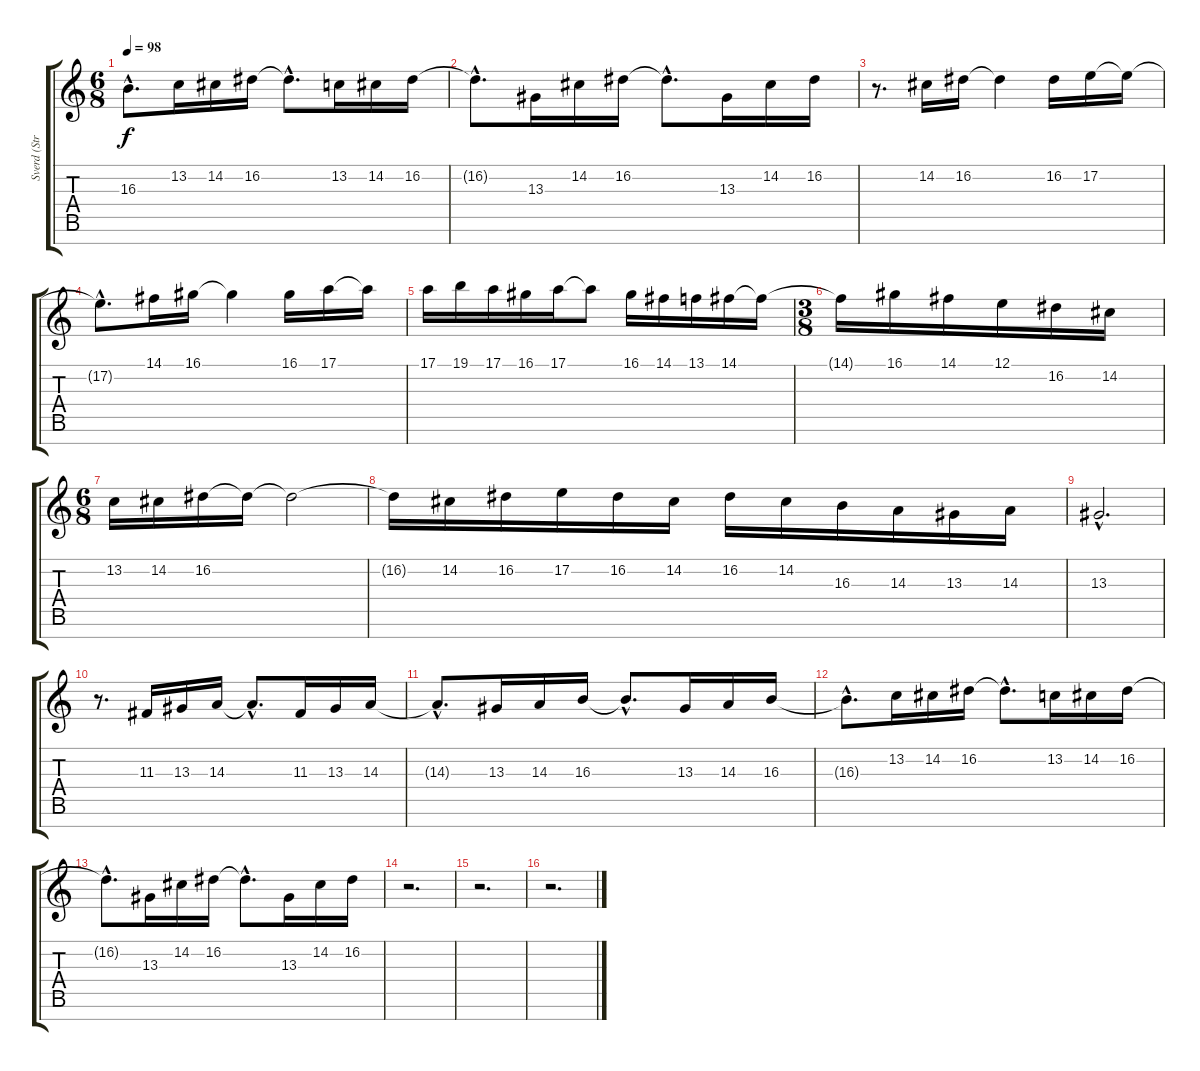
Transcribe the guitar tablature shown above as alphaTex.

\track ("Sverd (Strings)" "Sverd (Str") {instrument synthstrings1}
\staff {score tabs}
\tuning (E4 B3 G3 D3 A2 E2 B1) {hide}
\ts (6 8)
\tempo 98
\clef g2
\ks c
16.3{hac t}.8{d dy f volume 14 instrument harpsichord} 13.2.16 14.2.16 16.2.16 16.2{hac t}.8{d} 13.2.16 14.2.16 16.2.16 |
16.2{hac t}.8{d} 13.3.16 14.2.16 16.2.16 16.2{hac t}.8{d} 13.3.16 14.2.16 16.2.16 |
r.8{d volume 14 instrument harpsichord} 14.2.16 16.2.16 16.2{t}.4 16.2.16 17.2.16 17.2{t}.16 |
17.2{hac t}.8{d} 14.1.16 16.1.16 16.1{t}.4 16.1.16 17.1.16 17.1{t}.16 |
17.1.16{volume 14 instrument harpsichord} 19.1.16 17.1.16 16.1.16 17.1.16 17.1{t}.8 16.1.16 14.1.16 13.1.16 14.1.16 14.1{t}.16 |
\ts (3 8)
14.1{t}.16{volume 14 instrument harpsichord} 16.1.16 14.1.16 12.1.16 16.2.16 14.2.16 |
\ts (6 8)
13.2.16 14.2.16 16.2.16 16.2{t}.16 16.2{t}.2 |
16.2{t}.16{volume 14 instrument harpsichord} 14.2.16 16.2.16 17.2.16 16.2.16 14.2.16 16.2.16 14.2.16 16.3.16 14.3.16 13.3.16 14.3.16 |
13.3{hac}.2{d} |
r.8{d volume 14 instrument harpsichord} 11.3.16 13.3.16 14.3.16 14.3{hac t}.8{d} 11.3.16 13.3.16 14.3.16 |
14.3{hac t}.8{d} 13.3.16 14.3.16 16.3.16 16.3{hac t}.8{d} 13.3.16 14.3.16 16.3.16 |
16.3{hac t}.8{d volume 14 instrument harpsichord} 13.2.16 14.2.16 16.2.16 16.2{hac t}.8{d} 13.2.16 14.2.16 16.2.16 |
16.2{hac t}.8{d} 13.3.16 14.2.16 16.2.16 16.2{hac t}.8{d} 13.3.16 14.2.16 16.2.16 |
r.2{d} |
r.2{d} |
r.2{d}
